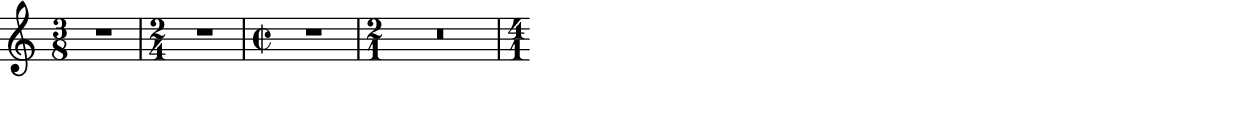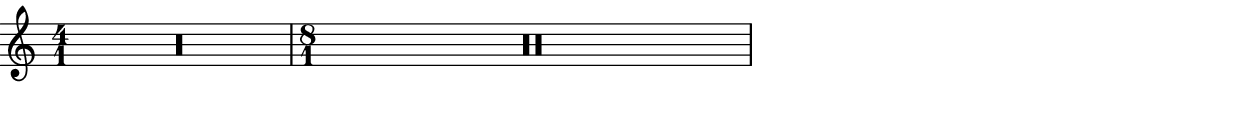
%% Generated by lilypond-book.py
%% Options: [exampleindent=10.16\mm,indent=0\mm,line-width=160\mm]
\include "lilypond-book-preamble.ly"


% ****************************************************************
% Start cut-&-pastable-section
% ****************************************************************



\paper {
  indent = 0\mm
  line-width = 160\mm
  % offset the left padding, also add 1mm as lilypond creates cropped
  % images with a little space on the right
  line-width = #(- line-width (* mm  3.000000) (* mm 1))
}

\layout {
  
}





% ****************************************************************
% ly snippet:
% ****************************************************************
\sourcefilename "/home/gub/gub/target/linux-x86/src/lilypond-git.sv.gnu.org--lilypond.git-release-unstable/input/regression/multi-measure-rest-standard.ly"
\sourcefileline 0
\header {
  texidoc = "Only whole, breve, longa and maxima rests are used by default for multi-measure rests."
}

\version "2.16.0"

\paper {
  ragged-right = ##t
  indent = 0
}

\new Staff {
  \time 3/8 R4.
  \time 2/4 R2
  \time 2/2 R1
  \time 2/1 R\breve
  \break
  \time 4/1 R\longa
  \time 8/1 R\maxima
}



% ****************************************************************
% end ly snippet
% ****************************************************************
